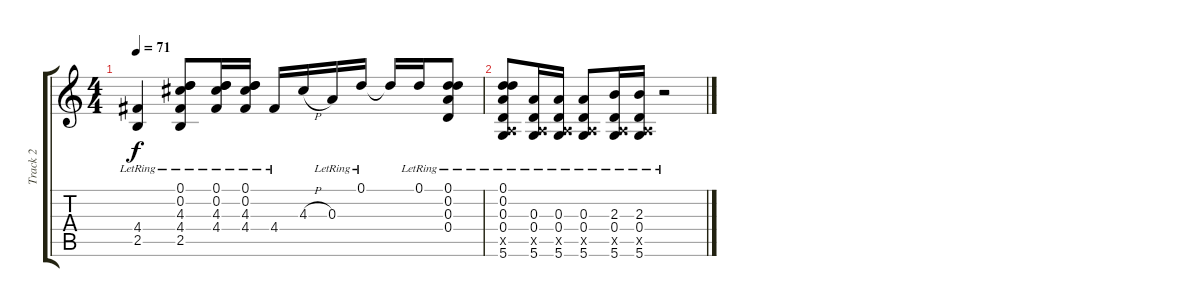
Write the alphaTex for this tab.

\track ("Track 2" "Track 2") {instrument electricguitarclean}
\staff {score tabs}
\tuning (D4 D4 A3 D3 A2 D2) {hide}
\ts (4 4)
\tempo 71
\clef g2
\ks c
(4.4{lr} 2.5{lr}).4{dy f} (0.1{lr} 0.2{lr} 4.3{lr} 4.4{lr} 2.5{lr}).8 (0.1{lr} 0.2{lr} 4.3{lr} 4.4{lr}).16 (0.1{lr} 0.2{lr} 4.3{lr} 4.4{lr}).16 4.4{lr}.16 4.3{h}.16 0.3{lr}.16 0.1{lr}.16 0.1{t}.16 0.1{lr}.16 (0.1{lr} 0.2{lr} 0.3{lr} 0.4{lr}).8 |
(0.1{lr} 0.2{lr} 0.3{lr} 0.4{lr} 0.5{x} 5.6{lr}).8 (0.3{lr} 0.4{lr} 0.5{x} 5.6{lr}).16 (0.3{lr} 0.4{lr} 0.5{x} 5.6{lr}).16 (0.3{lr} 0.4{lr} 0.5{x} 5.6{lr}).8 (2.3{lr} 0.4{lr} 0.5{x} 5.6{lr}).16 (2.3{lr} 0.4{lr} 0.5{x} 5.6{lr}).16 r.2
